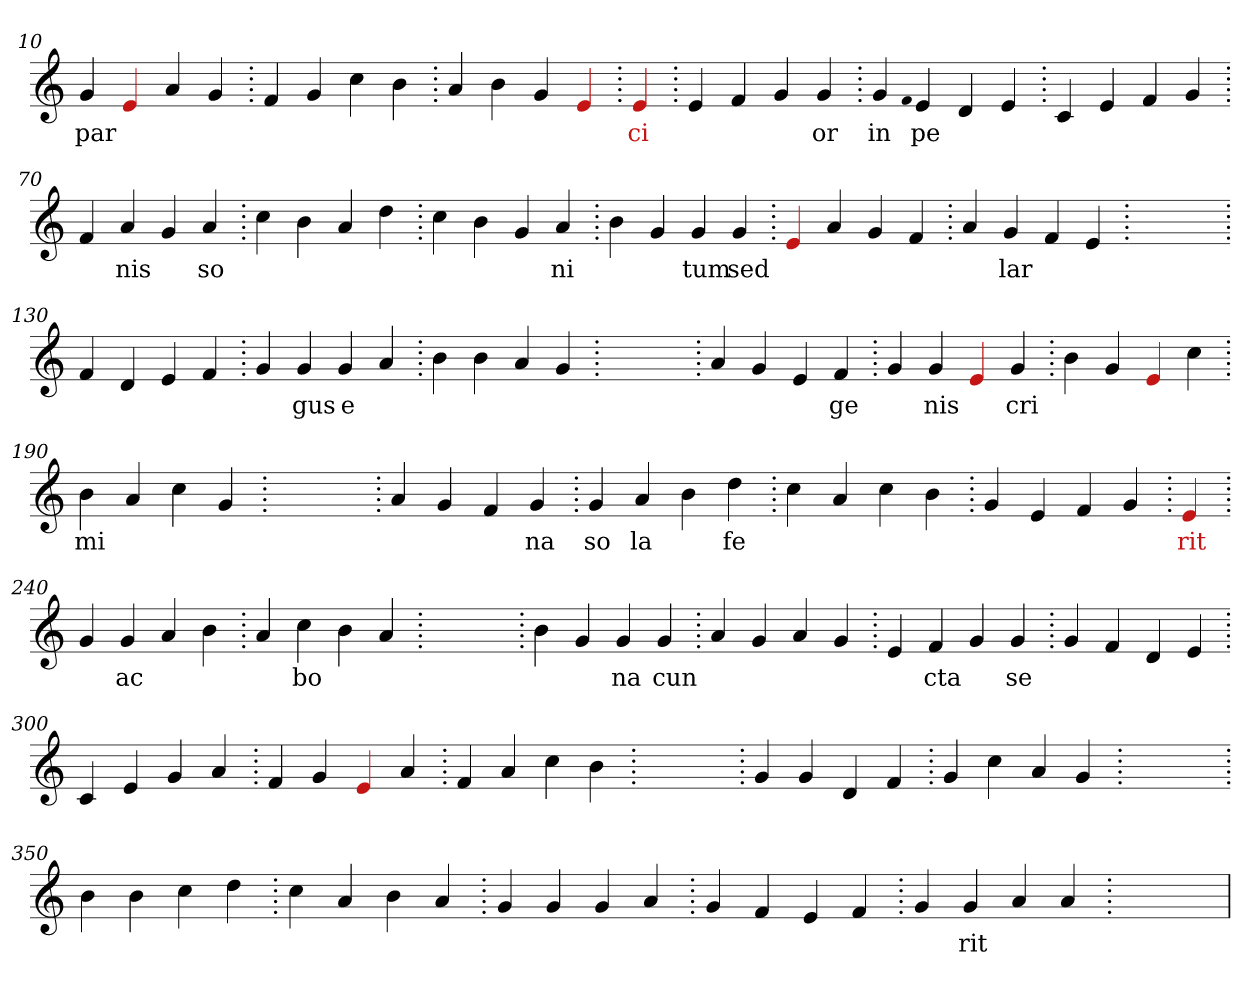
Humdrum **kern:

**kern	**text
*part1	*part1
*staff1	*staff1
*clefG2	*
=10.	=10.
4g	par
4Re	.
4a	.
4g	.
=20.	=20.
4f	.
4g	.
4cc	.
4b	.
=30.	=30.
4a	.
4b	.
4g	.
4Re	.
=40.	=40.
4Re	ci
=40.	=40.
4e	.
4f	.
4g	.
4g	or
=50.	=50.
4g	in
qqf	.
4e	pe
4d	.
4e	.
=60.	=60.
4c	.
4e	.
4f	.
4g	.
=70.	=70.
4f	.
4a	nis
4g	.
4a	so
=80.	=80.
4cc	.
4b	.
4a	.
4dd	.
=90.	=90.
4cc	.
4b	.
4g	.
4a	ni
=100.	=100.
4b	.
4g	.
4g	tum
4g	sed
=110.	=110.
4Re	.
4a	.
4g	.
4f	.
=120.	=120.
4a	.
4g	lar
4f	.
4e	.
=130.	=130.
1ryy	.
=130.	=130.
4f	.
4d	.
4e	.
4f	.
=140.	=140.
4g	.
4g	gus
4g	e
4a	.
=150.	=150.
4b	.
4b	.
4a	.
4g	.
=160.	=160.
1ryy	.
=160.	=160.
4a	.
4g	.
4e	.
4f	ge
=170.	=170.
4g	.
4g	nis
4Re	.
4g	cri
=180.	=180.
4b	.
4g	.
4Re	.
4cc	.
=190.	=190.
4b	mi
4a	.
4cc	.
4g	.
=200.	=200.
1ryy	.
=200.	=200.
4a	.
4g	.
4f	.
4g	na
=210.	=210.
4g	so
4a	la
4b	.
4dd	fe
=220.	=220.
4cc	.
4a	.
4cc	.
4b	.
=230.	=230.
4g	.
4e	.
4f	.
4g	.
=240.	=240.
4Re	rit
=240.	=240.
4g	.
4g	ac
4a	.
4b	.
=250.	=250.
4a	.
4cc	bo
4b	.
4a	.
=260.	=260.
1ryy	.
=260.	=260.
4b	.
4g	.
4g	na
4g	cun
=270.	=270.
4a	.
4g	.
4a	.
4g	.
=280.	=280.
4e	.
4f	cta
4g	.
4g	se
=290.	=290.
4g	.
4f	.
4d	.
4e	.
=300.	=300.
4c	.
4e	.
4g	.
4a	.
=310.	=310.
4f	.
4g	.
4Re	.
4a	.
=320.	=320.
4f	.
4a	.
4cc	.
4b	.
=330.	=330.
1ryy	.
=330.	=330.
4g	.
4g	.
4d	.
4f	.
=340.	=340.
4g	.
4cc	.
4a	.
4g	.
=350.	=350.
1ryy	.
=350.	=350.
4b	.
4b	.
4cc	.
4dd	.
=360.	=360.
4cc	.
4a	.
4b	.
4a	.
=370.	=370.
4g	.
4g	.
4g	.
4a	.
=380.	=380.
4g	.
4f	.
4e	.
4f	.
=390.	=390.
4g	.
4g	rit
4a	.
4a	.
=400.	=400.
1ryy	.
=	=
*-	*-
